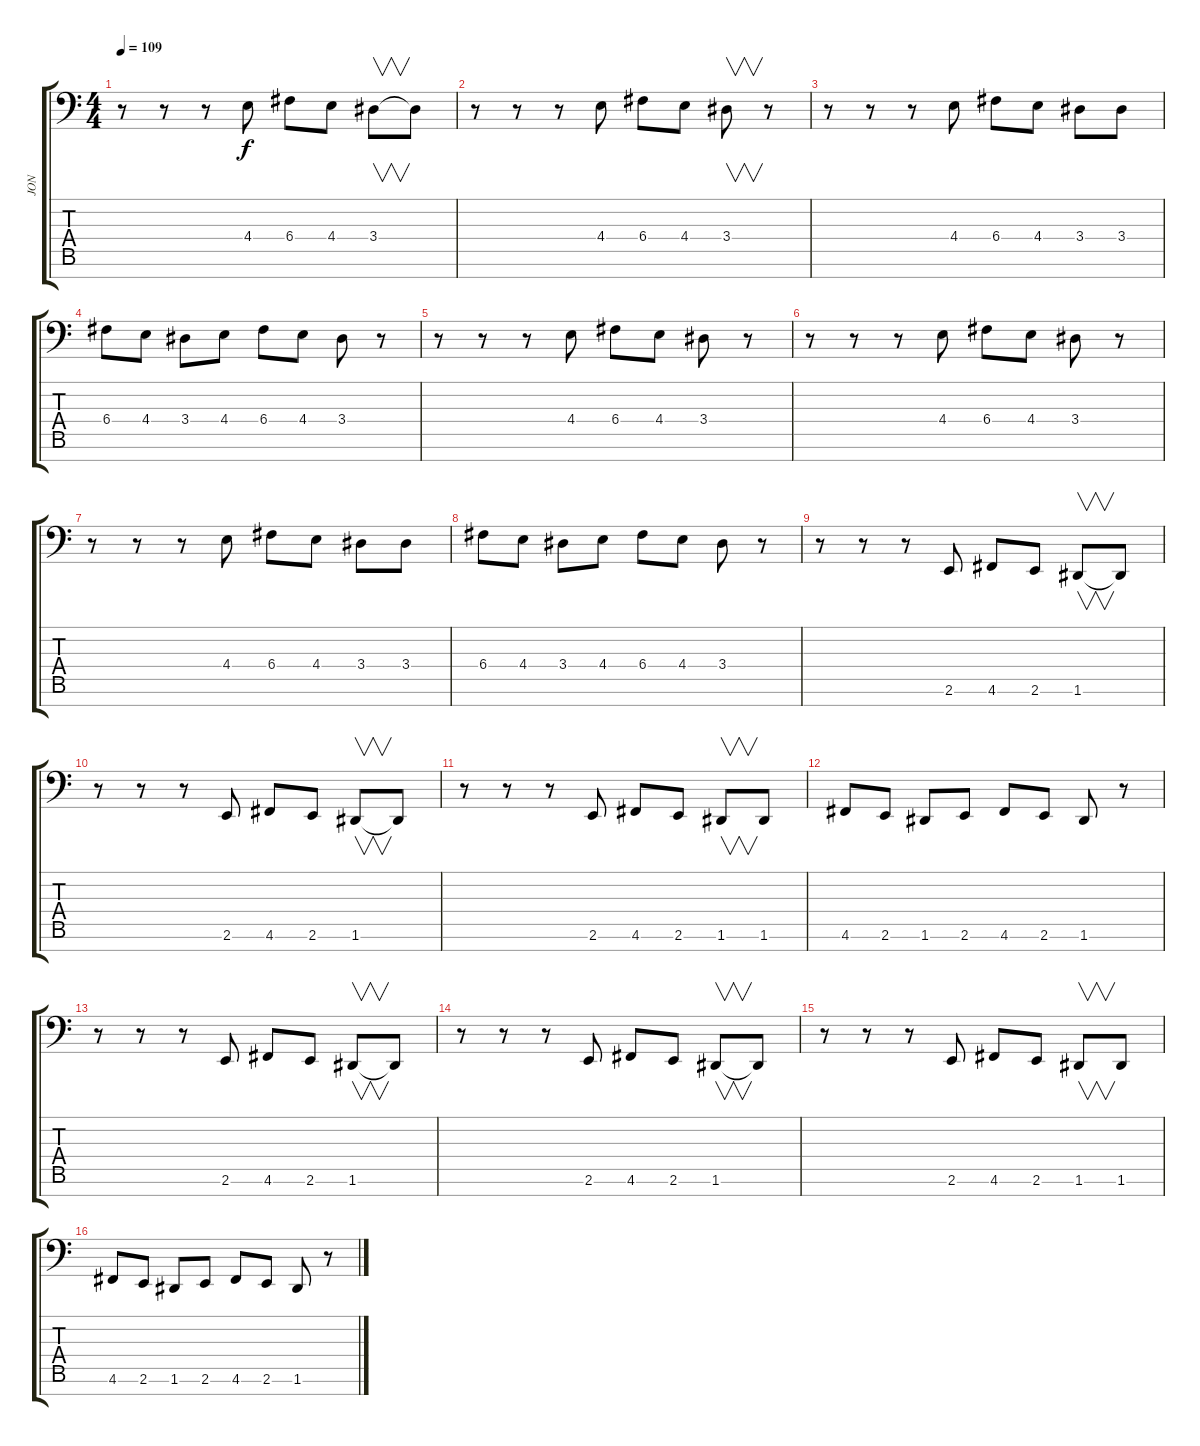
\track ("JON" "JON") {instrument tenorsax}
\staff {score tabs}
\tuning (D4 A3 F3 C3 G2 D2 A1) {hide}
\ts (4 4)
\tempo 109
\clef f4
\ks c
r.8{dy f volume 14 instrument voiceoohs} r.8 r.8 4.4.8 6.4.8 4.4.8 3.4.8{v} 3.4{t}.8 |
r.8{instrument voiceoohs} r.8 r.8 4.4.8 6.4.8 4.4.8 3.4.8{v} r.8 |
r.8{instrument voiceoohs} r.8 r.8 4.4.8 6.4.8 4.4.8 3.4.8 3.4.8 |
6.4.8{instrument voiceoohs} 4.4.8 3.4.8 4.4.8 6.4.8 4.4.8 3.4.8 r.8 |
r.8{instrument voiceoohs} r.8 r.8 4.4.8 6.4.8 4.4.8 3.4.8 r.8 |
r.8{instrument voiceoohs} r.8 r.8 4.4.8 6.4.8 4.4.8 3.4.8 r.8 |
r.8{instrument voiceoohs} r.8 r.8 4.4.8 6.4.8 4.4.8 3.4.8 3.4.8 |
6.4.8{instrument voiceoohs} 4.4.8 3.4.8 4.4.8 6.4.8 4.4.8 3.4.8 r.8 |
r.8{volume 16 balance 2 instrument tuba} r.8 r.8 2.6.8 4.6.8 2.6.8 1.6.8{v} 1.6{t}.8 |
r.8 r.8 r.8 2.6.8 4.6.8 2.6.8 1.6.8{v} 1.6{t}.8 |
r.8 r.8 r.8 2.6.8 4.6.8 2.6.8 1.6.8{v} 1.6.8 |
4.6.8{instrument tuba} 2.6.8 1.6.8 2.6.8 4.6.8 2.6.8 1.6.8 r.8 |
r.8{volume 16 balance 2 instrument tuba} r.8 r.8 2.6.8 4.6.8 2.6.8 1.6.8{v} 1.6{t}.8 |
r.8 r.8 r.8 2.6.8 4.6.8 2.6.8 1.6.8{v} 1.6{t}.8 |
r.8 r.8 r.8 2.6.8 4.6.8 2.6.8 1.6.8{v} 1.6.8 |
4.6.8{instrument tuba} 2.6.8 1.6.8 2.6.8 4.6.8 2.6.8 1.6.8 r.8
